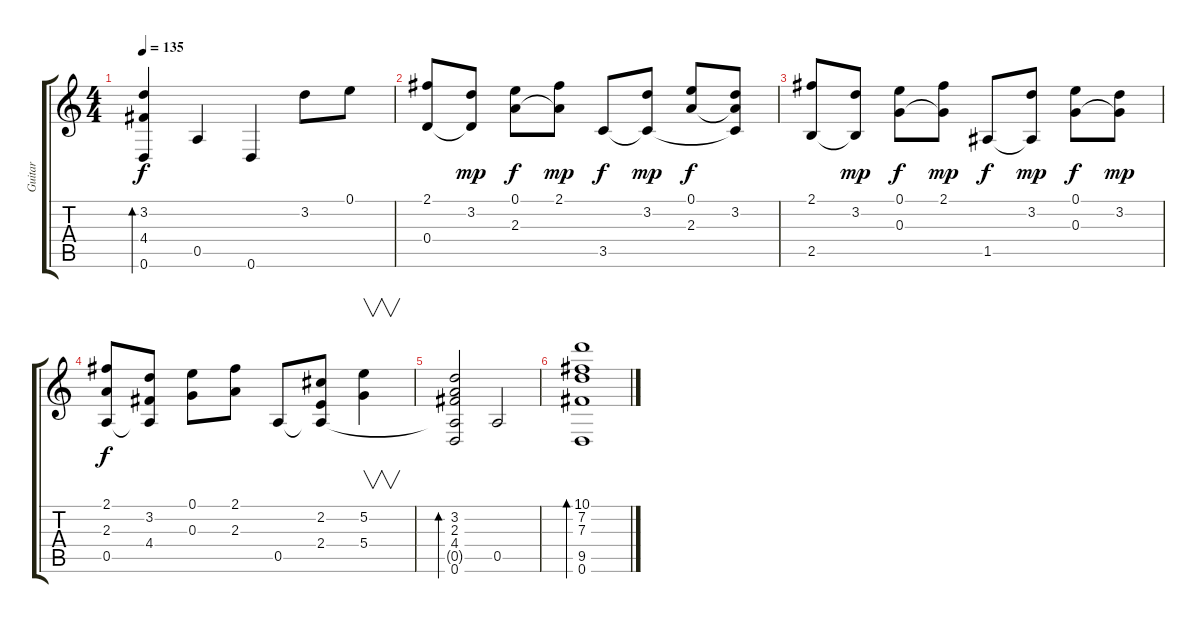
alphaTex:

\track ("Guitar" "Guitar") {instrument acousticguitarnylon}
\staff {score tabs}
\tuning (E4 B3 G3 D3 A2 D2) {hide}
\ts (4 4)
\tempo 135
\clef g2
\ks c
(3.2 4.4 0.6).4{bd 120 dy f} 0.5.4 0.6.4 3.2.8 0.1.8 |
(2.1 0.4).8 (3.2 0.4{t}).8{dy mp} (0.1 2.3).8{dy f} (2.1 2.3{t}).8{dy mp} 3.5.8{dy f} (3.2 3.5{t}).8{dy mp} (0.1 2.3).8{dy f} (3.2 2.3{t} 3.5{t}).8 |
(2.1 2.5).8 (3.2 2.5{t}).8{dy mp} (0.1 0.3).8{dy f} (2.1 0.3{t}).8{dy mp} 1.5.8{dy f} (3.2 1.5{t}).8{dy mp} (0.1 0.3).8{dy f} (3.2 0.3{t}).8{dy mp} |
(2.1 2.3 0.5).8{dy f} (3.2 4.4 0.5{t}).8 (0.1 0.3).8 (2.1 2.3).8 0.5.8 (2.2 2.4 0.5{t}).8 (5.2 5.4).4{v} |
(3.2 2.3 4.4 0.5{t} 0.6).2{bd 240} 0.5.2 |
(10.1 7.2 7.3 9.5 0.6).1{bd 480}
